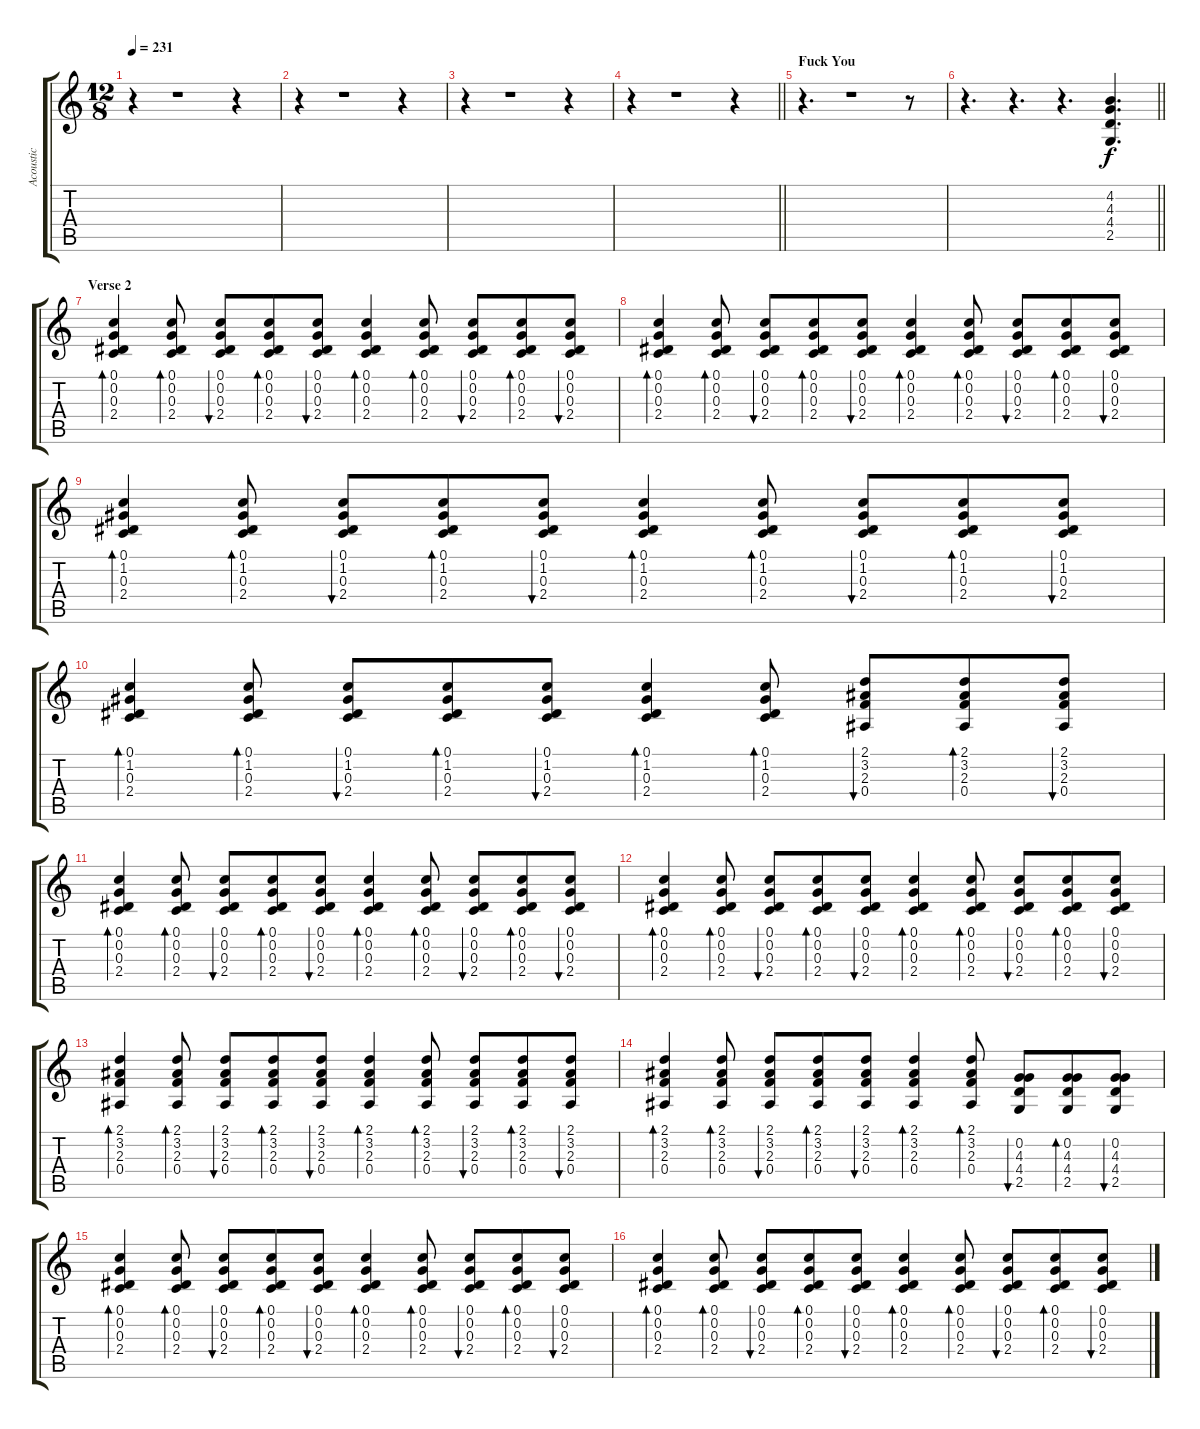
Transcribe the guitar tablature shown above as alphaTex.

\track ("Acoustic" "Acoustic") {instrument acousticguitarsteel}
\staff {score tabs}
\tuning (C4 G3 Eb3 Bb2 F2 C2) {hide}
\ts (12 8)
\tempo 231
\clef g2
\ks c
r.4{dy f} r.1 r.4 |
r.4 r.1 r.4 |
r.4 r.1 r.4 |
\barLineRight lightlight
r.4 r.1 r.4 |
\section ("" "Fuck You")
r.4{d} r.1 r.8 |
\barLineRight lightlight
r.4{d} r.4{d} r.4{d} (4.2 4.3 4.4 2.5).4{d} |
\section ("" "Verse 2")
(0.1 0.2 0.3 2.4).4{bd 120} (0.1 0.2 0.3 2.4).8{bd 120} (0.1 0.2 0.3 2.4).8{bu 120} (0.1 0.2 0.3 2.4).8{bd 120} (0.1 0.2 0.3 2.4).8{bu 120} (0.1 0.2 0.3 2.4).4{bd 120} (0.1 0.2 0.3 2.4).8{bd 120} (0.1 0.2 0.3 2.4).8{bu 120} (0.1 0.2 0.3 2.4).8{bd 120} (0.1 0.2 0.3 2.4).8{bu 120} |
(0.1 0.2 0.3 2.4).4{bd 120} (0.1 0.2 0.3 2.4).8{bd 120} (0.1 0.2 0.3 2.4).8{bu 120} (0.1 0.2 0.3 2.4).8{bd 120} (0.1 0.2 0.3 2.4).8{bu 120} (0.1 0.2 0.3 2.4).4{bd 120} (0.1 0.2 0.3 2.4).8{bd 120} (0.1 0.2 0.3 2.4).8{bu 120} (0.1 0.2 0.3 2.4).8{bd 120} (0.1 0.2 0.3 2.4).8{bu 120} |
(0.1 1.2 0.3 2.4).4{bd 120} (0.1 1.2 0.3 2.4).8{bd 120} (0.1 1.2 0.3 2.4).8{bu 120} (0.1 1.2 0.3 2.4).8{bd 120} (0.1 1.2 0.3 2.4).8{bu 120} (0.1 1.2 0.3 2.4).4{bd 120} (0.1 1.2 0.3 2.4).8{bd 120} (0.1 1.2 0.3 2.4).8{bu 120} (0.1 1.2 0.3 2.4).8{bd 120} (0.1 1.2 0.3 2.4).8{bu 120} |
(0.1 1.2 0.3 2.4).4{bd 120} (0.1 1.2 0.3 2.4).8{bd 120} (0.1 1.2 0.3 2.4).8{bu 120} (0.1 1.2 0.3 2.4).8{bd 120} (0.1 1.2 0.3 2.4).8{bu 120} (0.1 1.2 0.3 2.4).4{bd 120} (0.1 1.2 0.3 2.4).8{bd 120} (2.1 3.2 2.3 0.4).8{bu 120} (2.1 3.2 2.3 0.4).8{bd 120} (2.1 3.2 2.3 0.4).8{bu 120} |
(0.1 0.2 0.3 2.4).4{bd 120} (0.1 0.2 0.3 2.4).8{bd 120} (0.1 0.2 0.3 2.4).8{bu 120} (0.1 0.2 0.3 2.4).8{bd 120} (0.1 0.2 0.3 2.4).8{bu 120} (0.1 0.2 0.3 2.4).4{bd 120} (0.1 0.2 0.3 2.4).8{bd 120} (0.1 0.2 0.3 2.4).8{bu 120} (0.1 0.2 0.3 2.4).8{bd 120} (0.1 0.2 0.3 2.4).8{bu 120} |
(0.1 0.2 0.3 2.4).4{bd 120} (0.1 0.2 0.3 2.4).8{bd 120} (0.1 0.2 0.3 2.4).8{bu 120} (0.1 0.2 0.3 2.4).8{bd 120} (0.1 0.2 0.3 2.4).8{bu 120} (0.1 0.2 0.3 2.4).4{bd 120} (0.1 0.2 0.3 2.4).8{bd 120} (0.1 0.2 0.3 2.4).8{bu 120} (0.1 0.2 0.3 2.4).8{bd 120} (0.1 0.2 0.3 2.4).8{bu 120} |
(2.1 3.2 2.3 0.4).4{bd 120} (2.1 3.2 2.3 0.4).8{bd 120} (2.1 3.2 2.3 0.4).8{bu 120} (2.1 3.2 2.3 0.4).8{bd 120} (2.1 3.2 2.3 0.4).8{bu 120} (2.1 3.2 2.3 0.4).4{bd 120} (2.1 3.2 2.3 0.4).8{bd 120} (2.1 3.2 2.3 0.4).8{bu 120} (2.1 3.2 2.3 0.4).8{bd 120} (2.1 3.2 2.3 0.4).8{bu 120} |
(2.1 3.2 2.3 0.4).4{bd 120} (2.1 3.2 2.3 0.4).8{bd 120} (2.1 3.2 2.3 0.4).8{bu 120} (2.1 3.2 2.3 0.4).8{bd 120} (2.1 3.2 2.3 0.4).8{bu 120} (2.1 3.2 2.3 0.4).4{bd 120} (2.1 3.2 2.3 0.4).8{bd 120} (0.2 4.3 4.4 2.5).8{bu 120} (0.2 4.3 4.4 2.5).8{bd 120} (0.2 4.3 4.4 2.5).8{bu 120} |
(0.1 0.2 0.3 2.4).4{bd 120} (0.1 0.2 0.3 2.4).8{bd 120} (0.1 0.2 0.3 2.4).8{bu 120} (0.1 0.2 0.3 2.4).8{bd 120} (0.1 0.2 0.3 2.4).8{bu 120} (0.1 0.2 0.3 2.4).4{bd 120} (0.1 0.2 0.3 2.4).8{bd 120} (0.1 0.2 0.3 2.4).8{bu 120} (0.1 0.2 0.3 2.4).8{bd 120} (0.1 0.2 0.3 2.4).8{bu 120} |
(0.1 0.2 0.3 2.4).4{bd 120} (0.1 0.2 0.3 2.4).8{bd 120} (0.1 0.2 0.3 2.4).8{bu 120} (0.1 0.2 0.3 2.4).8{bd 120} (0.1 0.2 0.3 2.4).8{bu 120} (0.1 0.2 0.3 2.4).4{bd 120} (0.1 0.2 0.3 2.4).8{bd 120} (0.1 0.2 0.3 2.4).8{bu 120} (0.1 0.2 0.3 2.4).8{bd 120} (0.1 0.2 0.3 2.4).8{bu 120}
